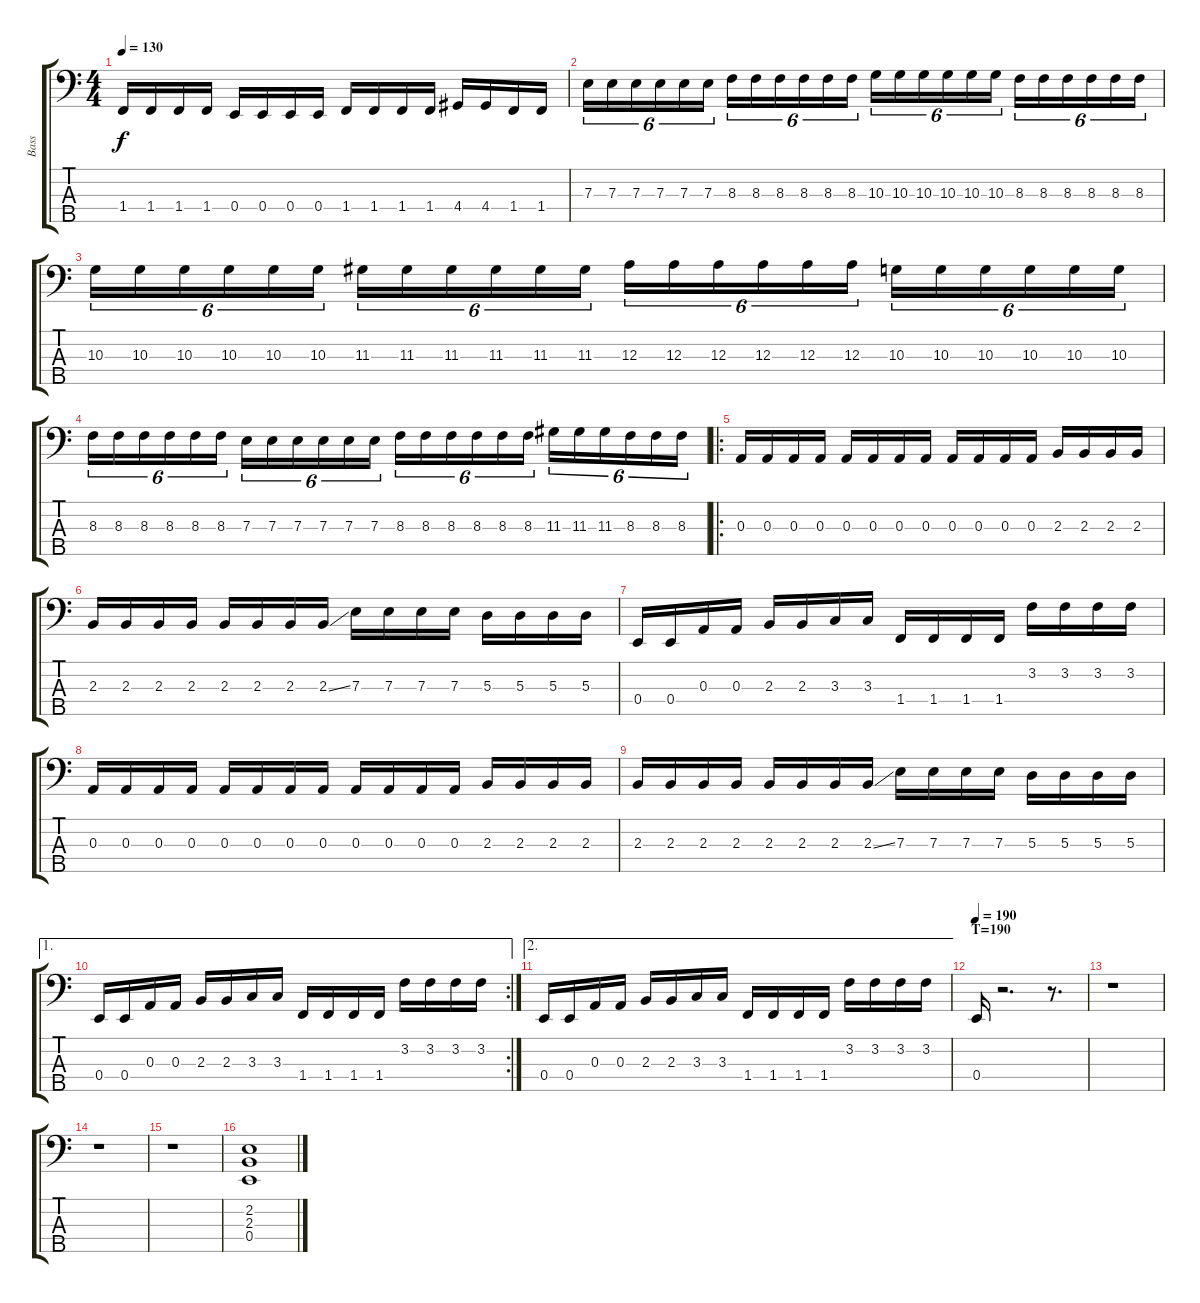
\track ("Bass" "Bass") {instrument electricbassfinger}
\staff {score tabs}
\tuning (G2 D2 A1 E1 B0) {hide}
\ts (4 4)
\tempo 130
\clef f4
\ks c
1.4.16{dy f} 1.4.16 1.4.16 1.4.16 0.4.16 0.4.16 0.4.16 0.4.16 1.4.16 1.4.16 1.4.16 1.4.16 4.4.16 4.4.16 1.4.16 1.4.16 |
7.3.16{tu (6 4)} 7.3.16{tu (6 4)} 7.3.16{tu (6 4)} 7.3.16{tu (6 4)} 7.3.16{tu (6 4)} 7.3.16{tu (6 4)} 8.3.16{tu (6 4)} 8.3.16{tu (6 4)} 8.3.16{tu (6 4)} 8.3.16{tu (6 4)} 8.3.16{tu (6 4)} 8.3.16{tu (6 4)} 10.3.16{tu (6 4)} 10.3.16{tu (6 4)} 10.3.16{tu (6 4)} 10.3.16{tu (6 4)} 10.3.16{tu (6 4)} 10.3.16{tu (6 4)} 8.3.16{tu (6 4)} 8.3.16{tu (6 4)} 8.3.16{tu (6 4)} 8.3.16{tu (6 4)} 8.3.16{tu (6 4)} 8.3.16{tu (6 4)} |
10.3.16{tu (6 4)} 10.3.16{tu (6 4)} 10.3.16{tu (6 4)} 10.3.16{tu (6 4)} 10.3.16{tu (6 4)} 10.3.16{tu (6 4)} 11.3.16{tu (6 4)} 11.3.16{tu (6 4)} 11.3.16{tu (6 4)} 11.3.16{tu (6 4)} 11.3.16{tu (6 4)} 11.3.16{tu (6 4)} 12.3.16{tu (6 4)} 12.3.16{tu (6 4)} 12.3.16{tu (6 4)} 12.3.16{tu (6 4)} 12.3.16{tu (6 4)} 12.3.16{tu (6 4)} 10.3.16{tu (6 4)} 10.3.16{tu (6 4)} 10.3.16{tu (6 4)} 10.3.16{tu (6 4)} 10.3.16{tu (6 4)} 10.3.16{tu (6 4)} |
8.3.16{tu (6 4)} 8.3.16{tu (6 4)} 8.3.16{tu (6 4)} 8.3.16{tu (6 4)} 8.3.16{tu (6 4)} 8.3.16{tu (6 4)} 7.3.16{tu (6 4)} 7.3.16{tu (6 4)} 7.3.16{tu (6 4)} 7.3.16{tu (6 4)} 7.3.16{tu (6 4)} 7.3.16{tu (6 4)} 8.3.16{tu (6 4)} 8.3.16{tu (6 4)} 8.3.16{tu (6 4)} 8.3.16{tu (6 4)} 8.3.16{tu (6 4)} 8.3.16{tu (6 4)} 11.3.16{tu (6 4)} 11.3.16{tu (6 4)} 11.3.16{tu (6 4)} 8.3.16{tu (6 4)} 8.3.16{tu (6 4)} 8.3.16{tu (6 4)} |
\ro
0.3.16 0.3.16 0.3.16 0.3.16 0.3.16 0.3.16 0.3.16 0.3.16 0.3.16 0.3.16 0.3.16 0.3.16 2.3.16 2.3.16 2.3.16 2.3.16 |
2.3.16 2.3.16 2.3.16 2.3.16 2.3.16 2.3.16 2.3.16 2.3{ss}.16 7.3.16 7.3.16 7.3.16 7.3.16 5.3.16 5.3.16 5.3.16 5.3.16 |
0.4.16 0.4.16 0.3.16 0.3.16 2.3.16 2.3.16 3.3.16 3.3.16 1.4.16 1.4.16 1.4.16 1.4.16 3.2.16 3.2.16 3.2.16 3.2.16 |
0.3.16 0.3.16 0.3.16 0.3.16 0.3.16 0.3.16 0.3.16 0.3.16 0.3.16 0.3.16 0.3.16 0.3.16 2.3.16 2.3.16 2.3.16 2.3.16 |
2.3.16 2.3.16 2.3.16 2.3.16 2.3.16 2.3.16 2.3.16 2.3{ss}.16 7.3.16 7.3.16 7.3.16 7.3.16 5.3.16 5.3.16 5.3.16 5.3.16 |
\ae 1
\rc 2
0.4.16 0.4.16 0.3.16 0.3.16 2.3.16 2.3.16 3.3.16 3.3.16 1.4.16 1.4.16 1.4.16 1.4.16 3.2.16 3.2.16 3.2.16 3.2.16 |
\ae 2
0.4.16 0.4.16 0.3.16 0.3.16 2.3.16 2.3.16 3.3.16 3.3.16 1.4.16 1.4.16 1.4.16 1.4.16 3.2.16 3.2.16 3.2.16 3.2.16 |
\section ("" "T=190")
\tempo 190
0.4.16 r.2{d} r.8{d} |
r.1 |
r.1 |
r.1 |
(2.2 2.3 0.4).1
